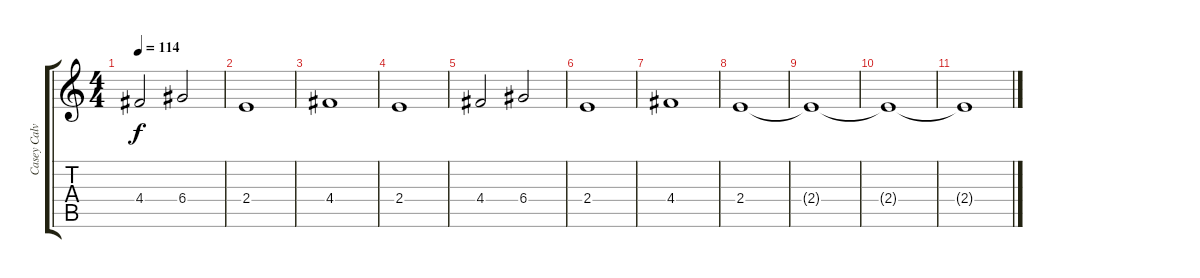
\track ("Casey Calvert (Guitar)" "Casey Calv") {instrument electricguitarjazz}
\staff {score tabs}
\tuning (E4 B3 G3 D3 A2 E2) {hide}
\ts (4 4)
\tempo 114
\clef g2
\ks c
4.4.2{dy f} 6.4.2 |
2.4.1 |
4.4.1 |
2.4.1{instrument electricguitarjazz} |
4.4.2 6.4.2 |
2.4.1 |
4.4.1 |
2.4.1 |
2.4{t}.1 |
2.4{t}.1 |
2.4{t}.1
